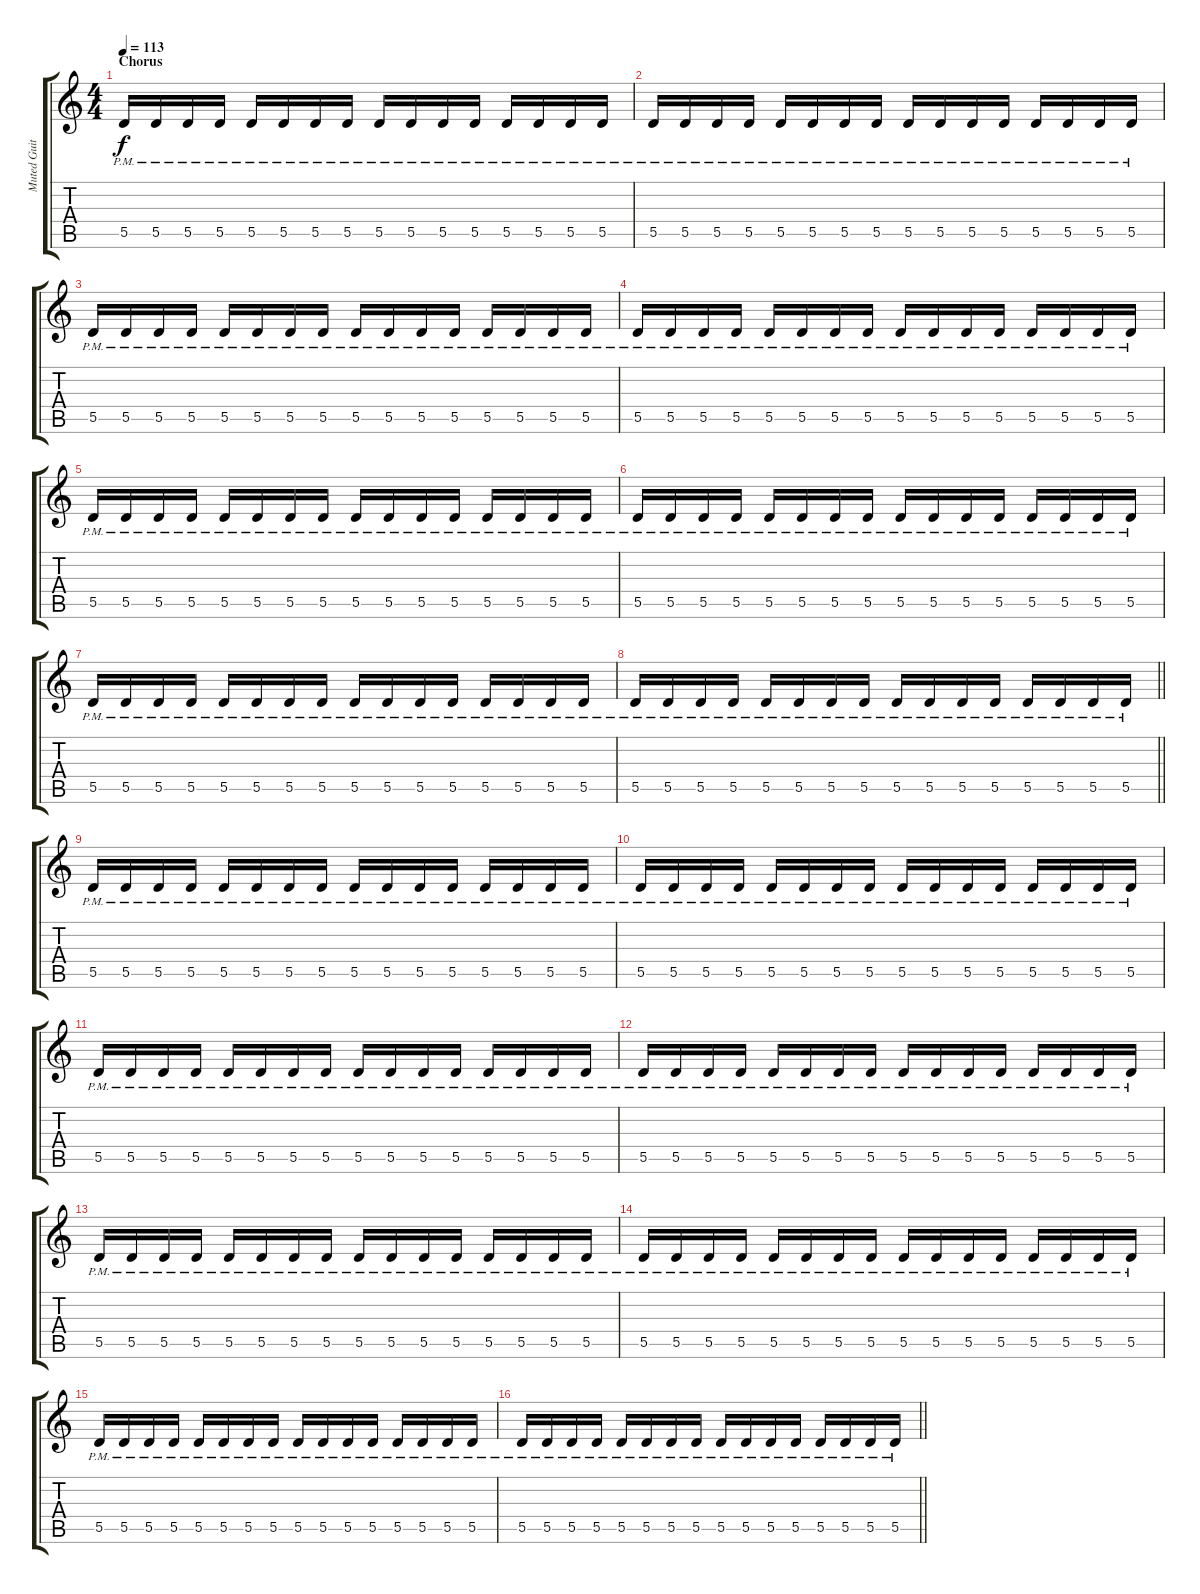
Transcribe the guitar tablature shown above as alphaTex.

\track ("Muted Guitar" "Muted Guit") {instrument electricguitarmuted}
\staff {score tabs}
\tuning (E4 B3 G3 D3 A2 E2) {hide}
\ts (4 4)
\section ("" "Chorus")
\tempo 113
\clef g2
\ks c
5.5{pm}.16{dy f} 5.5{pm}.16 5.5{pm}.16 5.5{pm}.16 5.5{pm}.16 5.5{pm}.16 5.5{pm}.16 5.5{pm}.16 5.5{pm}.16 5.5{pm}.16 5.5{pm}.16 5.5{pm}.16 5.5{pm}.16 5.5{pm}.16 5.5{pm}.16 5.5{pm}.16 |
5.5{pm}.16 5.5{pm}.16 5.5{pm}.16 5.5{pm}.16 5.5{pm}.16 5.5{pm}.16 5.5{pm}.16 5.5{pm}.16 5.5{pm}.16 5.5{pm}.16 5.5{pm}.16 5.5{pm}.16 5.5{pm}.16 5.5{pm}.16 5.5{pm}.16 5.5{pm}.16 |
5.5{pm}.16 5.5{pm}.16 5.5{pm}.16 5.5{pm}.16 5.5{pm}.16 5.5{pm}.16 5.5{pm}.16 5.5{pm}.16 5.5{pm}.16 5.5{pm}.16 5.5{pm}.16 5.5{pm}.16 5.5{pm}.16 5.5{pm}.16 5.5{pm}.16 5.5{pm}.16 |
5.5{pm}.16 5.5{pm}.16 5.5{pm}.16 5.5{pm}.16 5.5{pm}.16 5.5{pm}.16 5.5{pm}.16 5.5{pm}.16 5.5{pm}.16 5.5{pm}.16 5.5{pm}.16 5.5{pm}.16 5.5{pm}.16 5.5{pm}.16 5.5{pm}.16 5.5{pm}.16 |
5.5{pm}.16 5.5{pm}.16 5.5{pm}.16 5.5{pm}.16 5.5{pm}.16 5.5{pm}.16 5.5{pm}.16 5.5{pm}.16 5.5{pm}.16 5.5{pm}.16 5.5{pm}.16 5.5{pm}.16 5.5{pm}.16 5.5{pm}.16 5.5{pm}.16 5.5{pm}.16 |
5.5{pm}.16 5.5{pm}.16 5.5{pm}.16 5.5{pm}.16 5.5{pm}.16 5.5{pm}.16 5.5{pm}.16 5.5{pm}.16 5.5{pm}.16 5.5{pm}.16 5.5{pm}.16 5.5{pm}.16 5.5{pm}.16 5.5{pm}.16 5.5{pm}.16 5.5{pm}.16 |
5.5{pm}.16 5.5{pm}.16 5.5{pm}.16 5.5{pm}.16 5.5{pm}.16 5.5{pm}.16 5.5{pm}.16 5.5{pm}.16 5.5{pm}.16 5.5{pm}.16 5.5{pm}.16 5.5{pm}.16 5.5{pm}.16 5.5{pm}.16 5.5{pm}.16 5.5{pm}.16 |
\barLineRight lightlight
5.5{pm}.16 5.5{pm}.16 5.5{pm}.16 5.5{pm}.16 5.5{pm}.16 5.5{pm}.16 5.5{pm}.16 5.5{pm}.16 5.5{pm}.16 5.5{pm}.16 5.5{pm}.16 5.5{pm}.16 5.5{pm}.16 5.5{pm}.16 5.5{pm}.16 5.5{pm}.16 |
5.5{pm}.16 5.5{pm}.16 5.5{pm}.16 5.5{pm}.16 5.5{pm}.16 5.5{pm}.16 5.5{pm}.16 5.5{pm}.16 5.5{pm}.16 5.5{pm}.16 5.5{pm}.16 5.5{pm}.16 5.5{pm}.16 5.5{pm}.16 5.5{pm}.16 5.5{pm}.16 |
5.5{pm}.16 5.5{pm}.16 5.5{pm}.16 5.5{pm}.16 5.5{pm}.16 5.5{pm}.16 5.5{pm}.16 5.5{pm}.16 5.5{pm}.16 5.5{pm}.16 5.5{pm}.16 5.5{pm}.16 5.5{pm}.16 5.5{pm}.16 5.5{pm}.16 5.5{pm}.16 |
5.5{pm}.16 5.5{pm}.16 5.5{pm}.16 5.5{pm}.16 5.5{pm}.16 5.5{pm}.16 5.5{pm}.16 5.5{pm}.16 5.5{pm}.16 5.5{pm}.16 5.5{pm}.16 5.5{pm}.16 5.5{pm}.16 5.5{pm}.16 5.5{pm}.16 5.5{pm}.16 |
5.5{pm}.16 5.5{pm}.16 5.5{pm}.16 5.5{pm}.16 5.5{pm}.16 5.5{pm}.16 5.5{pm}.16 5.5{pm}.16 5.5{pm}.16 5.5{pm}.16 5.5{pm}.16 5.5{pm}.16 5.5{pm}.16 5.5{pm}.16 5.5{pm}.16 5.5{pm}.16 |
5.5{pm}.16 5.5{pm}.16 5.5{pm}.16 5.5{pm}.16 5.5{pm}.16 5.5{pm}.16 5.5{pm}.16 5.5{pm}.16 5.5{pm}.16 5.5{pm}.16 5.5{pm}.16 5.5{pm}.16 5.5{pm}.16 5.5{pm}.16 5.5{pm}.16 5.5{pm}.16 |
5.5{pm}.16 5.5{pm}.16 5.5{pm}.16 5.5{pm}.16 5.5{pm}.16 5.5{pm}.16 5.5{pm}.16 5.5{pm}.16 5.5{pm}.16 5.5{pm}.16 5.5{pm}.16 5.5{pm}.16 5.5{pm}.16 5.5{pm}.16 5.5{pm}.16 5.5{pm}.16 |
5.5{pm}.16 5.5{pm}.16 5.5{pm}.16 5.5{pm}.16 5.5{pm}.16 5.5{pm}.16 5.5{pm}.16 5.5{pm}.16 5.5{pm}.16 5.5{pm}.16 5.5{pm}.16 5.5{pm}.16 5.5{pm}.16 5.5{pm}.16 5.5{pm}.16 5.5{pm}.16 |
\barLineRight lightlight
5.5{pm}.16 5.5{pm}.16 5.5{pm}.16 5.5{pm}.16 5.5{pm}.16 5.5{pm}.16 5.5{pm}.16 5.5{pm}.16 5.5{pm}.16 5.5{pm}.16 5.5{pm}.16 5.5{pm}.16 5.5{pm}.16 5.5{pm}.16 5.5{pm}.16 5.5{pm}.16
